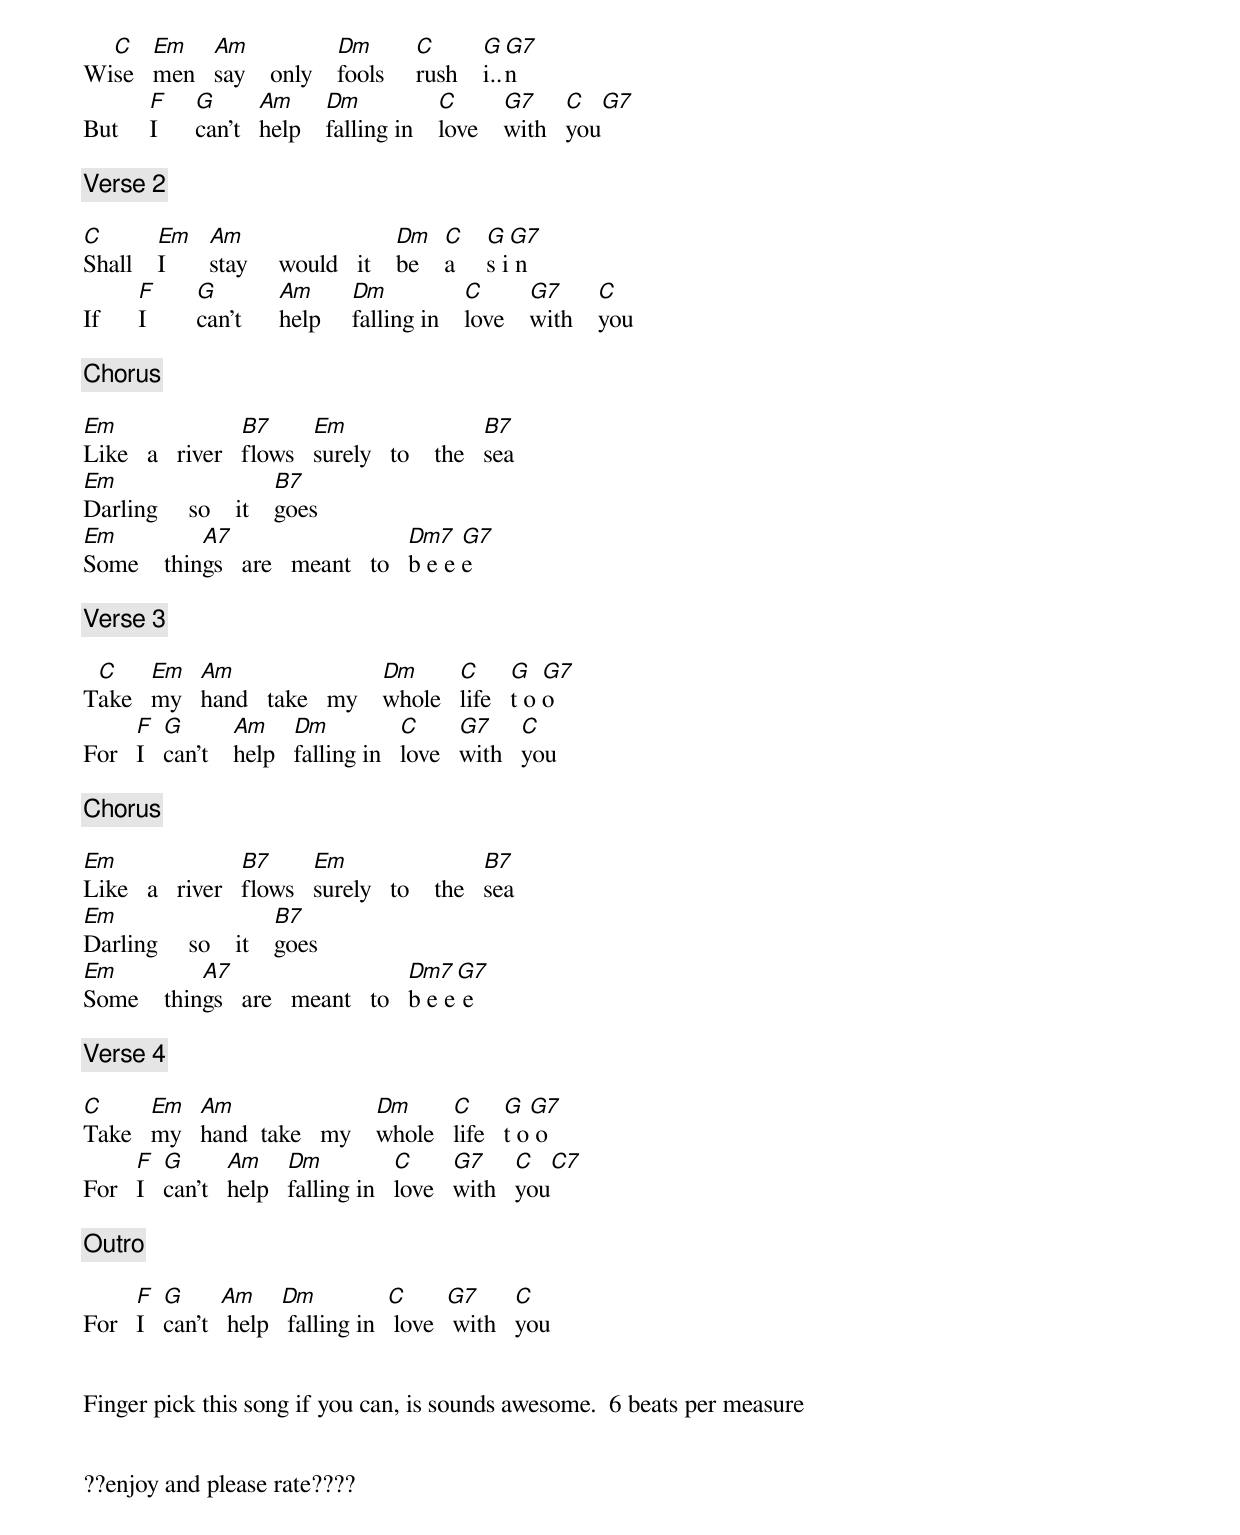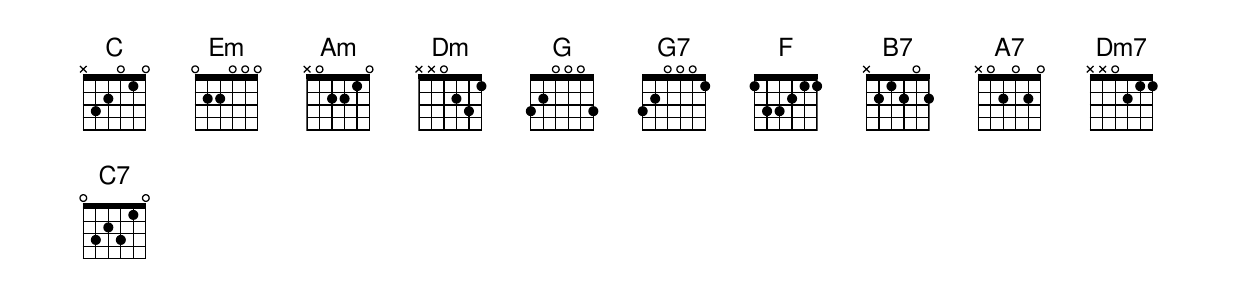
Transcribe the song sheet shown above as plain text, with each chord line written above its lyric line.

  C    Em    Am             Dm        C       G  G7
Wise   men   say    only    fools     rush    i..n
        F      G       Am      Dm            C       G7     C  G7
But     I      can’t   help    falling in    love    with   you

[Verse 2]

C        Em      Am                     Dm    C     G  G7
Shall    I       stay     would   it    be    a     s i n
        F        G          Am       Dm            C       G7      C
If      I        can’t      help     falling in    love    with    you

[Chorus]

Em                 B7      Em                   B7
Like   a   river   flows   surely   to    the   sea
Em                      B7
Darling     so    it    goes
Em          A7                      Dm7   G7
Some    things   are   meant   to   b e e e

[Verse 3]

 C     Em   Am                  Dm      C      G   G7
Take   my   hand   take   my    whole   life   t o o
      F   G        Am     Dm           C      G7     C
For   I   can’t    help   falling in   love   with   you

[Chorus]

Em                 B7      Em                   B7
Like   a   river   flows   surely   to    the   sea
Em                      B7
Darling     so    it    goes
Em          A7                      Dm7  G7
Some    things   are   meant   to   b e e e

[Verse 4]

C      Em   Am                 Dm      C      G  G7
Take   my   hand  take   my    whole   life   t o o
      F   G       Am     Dm           C      G7     C   C7
For   I   can’t   help   falling in   love   with   you

[Outro]

      F   G      Am     Dm           C      G7      C
For   I   can’t   help   falling in   love   with   you


Finger pick this song if you can, is sounds awesome.  6 beats per measure


??enjoy and please rate????
